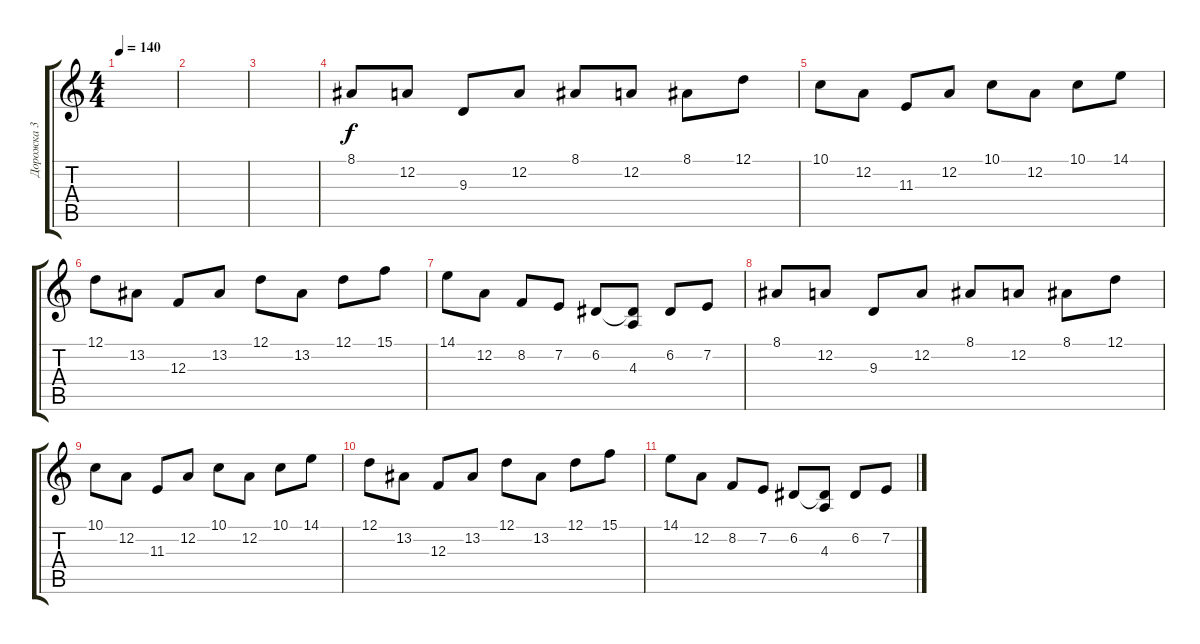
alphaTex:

\track ("Дорожка 3" "Дорожка 3") {instrument harpsichord}
\staff {score tabs}
\tuning (D4 A3 F3 C3 G2 D2) {hide}
\ts (4 4)
\tempo 140
\clef g2
\ks c
|
|
|
8.1.8 12.2.8 9.3.8 12.2.8 8.1.8 12.2.8 8.1.8 12.1.8 |
10.1.8 12.2.8 11.3.8 12.2.8 10.1.8 12.2.8 10.1.8 14.1.8 |
12.1.8 13.2.8 12.3.8 13.2.8 12.1.8 13.2.8 12.1.8 15.1.8 |
14.1.8 12.2.8 8.2.8 7.2.8 6.2.8 (6.2{t} 4.3).8 6.2.8 7.2.8 |
8.1.8 12.2.8 9.3.8 12.2.8 8.1.8 12.2.8 8.1.8 12.1.8 |
10.1.8 12.2.8 11.3.8 12.2.8 10.1.8 12.2.8 10.1.8 14.1.8 |
12.1.8 13.2.8 12.3.8 13.2.8 12.1.8 13.2.8 12.1.8 15.1.8 |
14.1.8 12.2.8 8.2.8 7.2.8 6.2.8 (6.2{t} 4.3).8 6.2.8 7.2.8
